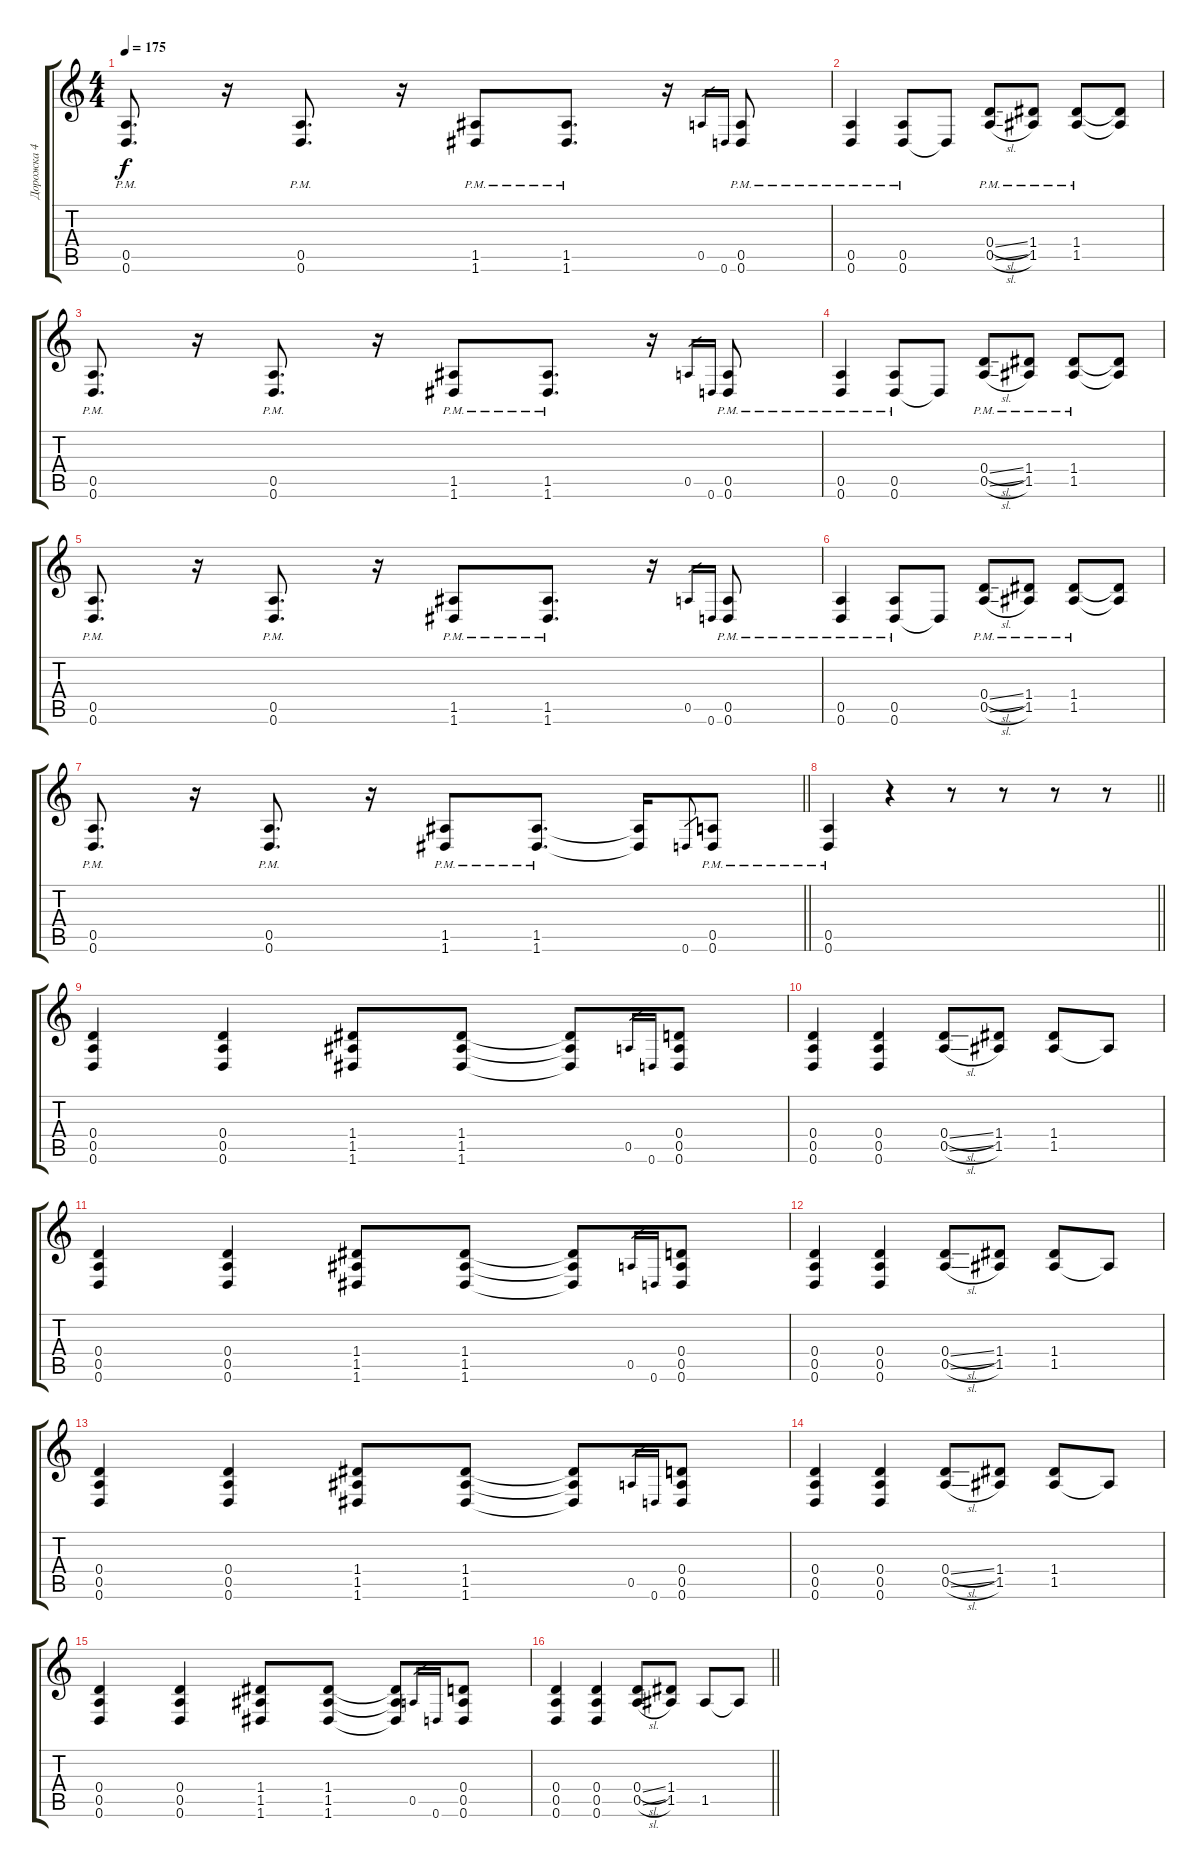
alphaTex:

\track ("Дорожка 4" "Дорожка 4") {instrument distortionguitar}
\staff {score tabs}
\tuning (E4 B3 G3 D3 A2 D2) {hide}
\ts (4 4)
\tempo 175
\clef g2
\ks c
(0.5{pm} 0.6{pm}).8{d dy f} r.16 (0.5{pm} 0.6{pm}).8{d} r.16 (1.5{pm} 1.6{pm}).8 (1.5{pm} 1.6{pm}).8{d} r.16 0.5.16{gr} 0.6.16{gr} (0.5{pm} 0.6{pm}).8 |
(0.5{pm} 0.6{pm}).4 (0.5{pm} 0.6{pm}).8 0.6{t}.8 (0.4{sl pm} 0.5{sl pm}).8 (1.4{pm} 1.5{pm}).8 (1.4{pm} 1.5{pm}).8 (1.4{t} 1.5{t}).8 |
(0.5{pm} 0.6{pm}).8{d} r.16 (0.5{pm} 0.6{pm}).8{d} r.16 (1.5{pm} 1.6{pm}).8 (1.5{pm} 1.6{pm}).8{d} r.16 0.5.16{gr} 0.6.16{gr} (0.5{pm} 0.6{pm}).8 |
(0.5{pm} 0.6{pm}).4 (0.5{pm} 0.6{pm}).8 0.6{t}.8 (0.4{sl pm} 0.5{sl pm}).8 (1.4{pm} 1.5{pm}).8 (1.4{pm} 1.5{pm}).8 (1.4{t} 1.5{t}).8 |
(0.5{pm} 0.6{pm}).8{d} r.16 (0.5{pm} 0.6{pm}).8{d} r.16 (1.5{pm} 1.6{pm}).8 (1.5{pm} 1.6{pm}).8{d} r.16 0.5.16{gr} 0.6.16{gr} (0.5{pm} 0.6{pm}).8 |
(0.5{pm} 0.6{pm}).4 (0.5{pm} 0.6{pm}).8 0.6{t}.8 (0.4{sl pm} 0.5{sl pm}).8 (1.4{pm} 1.5{pm}).8 (1.4{pm} 1.5{pm}).8 (1.4{t} 1.5{t}).8 |
\barLineRight lightlight
(0.5{pm} 0.6{pm}).8{d} r.16 (0.5{pm} 0.6{pm}).8{d} r.16 (1.5{pm} 1.6{pm}).8 (1.5{pm} 1.6{pm}).8{d} (1.5{t} 1.6{t}).16 0.6.8{gr} (0.5{pm} 0.6{pm}).8 |
\section ("" " ")
\barLineRight lightlight
(0.5{pm} 0.6{pm}).4 r.4 r.8 r.8 r.8 r.8 |
(0.4 0.5 0.6).4{instrument distortionguitar} (0.4 0.5 0.6).4 (1.4 1.5 1.6).8 (1.4 1.5 1.6).8 (1.4{t} 1.5{t} 1.6{t}).8 0.5.16{gr} 0.6.16{gr} (0.4 0.5 0.6).8 |
(0.4 0.5 0.6).4 (0.4 0.5 0.6).4 (0.4{sl} 0.5{sl}).8 (1.4 1.5).8 (1.4 1.5).8 1.5{t}.8 |
(0.4 0.5 0.6).4 (0.4 0.5 0.6).4 (1.4 1.5 1.6).8 (1.4 1.5 1.6).8 (1.4{t} 1.5{t} 1.6{t}).8 0.5.16{gr} 0.6.16{gr} (0.4 0.5 0.6).8 |
(0.4 0.5 0.6).4 (0.4 0.5 0.6).4 (0.4{sl} 0.5{sl}).8 (1.4 1.5).8 (1.4 1.5).8 1.5{t}.8 |
(0.4 0.5 0.6).4 (0.4 0.5 0.6).4 (1.4 1.5 1.6).8 (1.4 1.5 1.6).8 (1.4{t} 1.5{t} 1.6{t}).8 0.5.16{gr} 0.6.16{gr} (0.4 0.5 0.6).8 |
(0.4 0.5 0.6).4 (0.4 0.5 0.6).4 (0.4{sl} 0.5{sl}).8 (1.4 1.5).8 (1.4 1.5).8 1.5{t}.8 |
(0.4 0.5 0.6).4 (0.4 0.5 0.6).4 (1.4 1.5 1.6).8 (1.4 1.5 1.6).8 (1.4{t} 1.5{t} 1.6{t}).8 0.5.16{gr} 0.6.16{gr} (0.4 0.5 0.6).8 |
\barLineRight lightlight
(0.4 0.5 0.6).4 (0.4 0.5 0.6).4 (0.4{sl} 0.5{sl}).8 (1.4 1.5).8 1.5.8 1.5{t}.8
